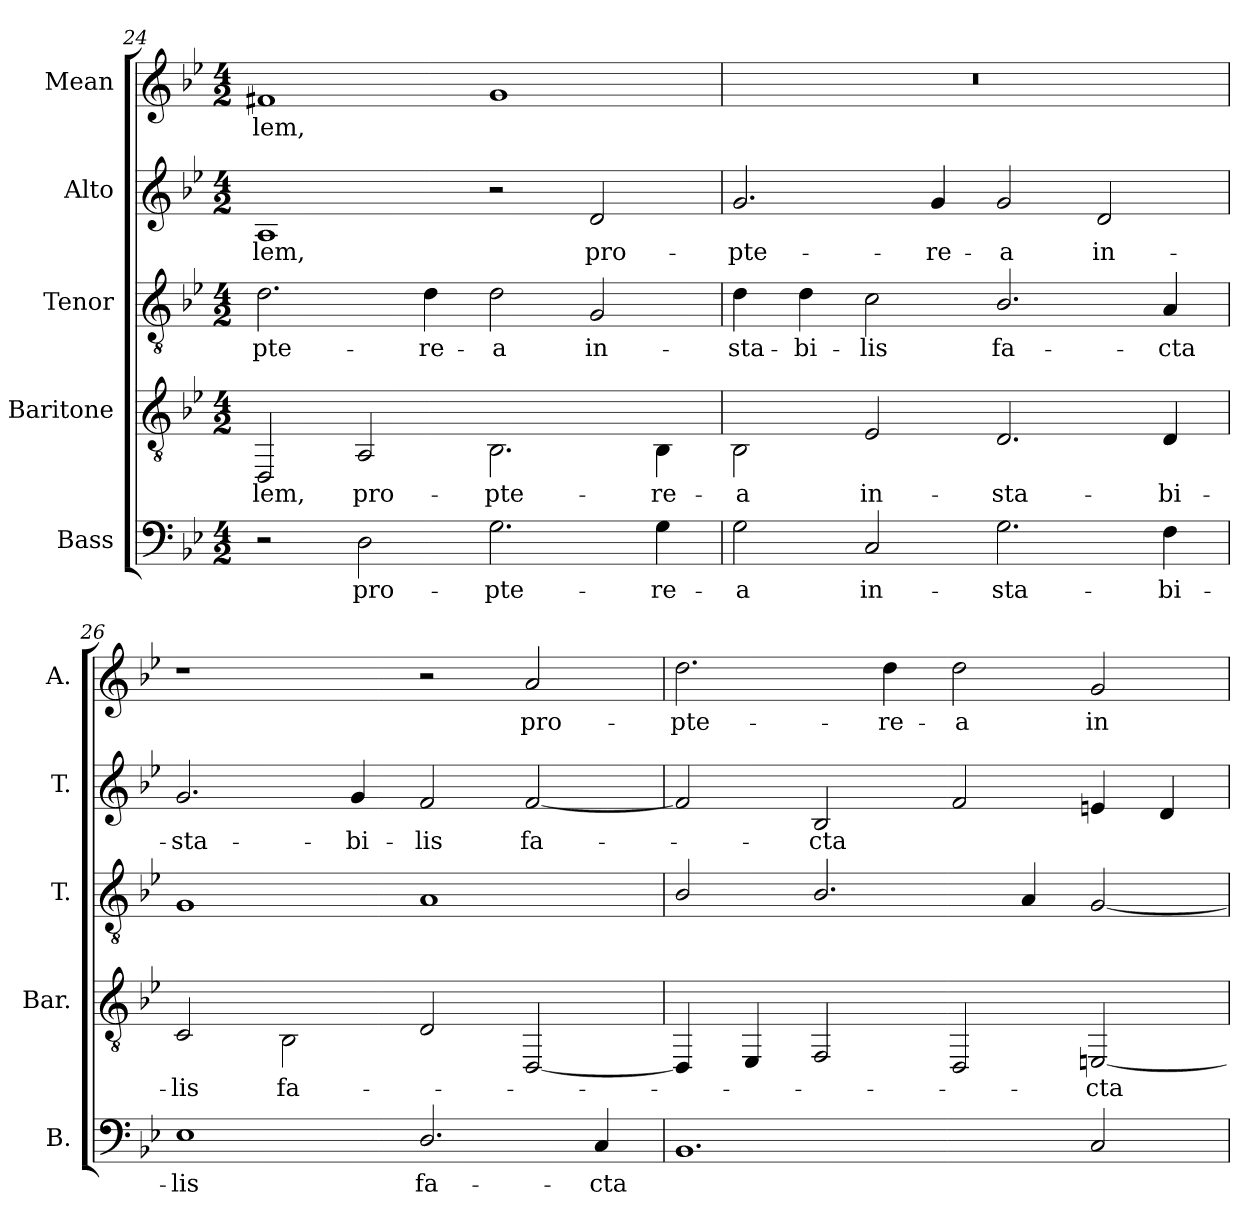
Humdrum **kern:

**kern	**text	**kern	**text	**kern	**text	**kern	**text	**kern	**text
*part5	*part5	*part4	*part4	*part3	*part3	*part2	*part2	*part1	*part1
*staff5	*staff5	*staff4	*staff4	*staff3	*staff3	*staff2	*staff2	*staff1	*staff1
*I"Bass	*	*I"Baritone	*	*I"Tenor	*	*I"Alto	*	*I"Mean	*
*I'B.	*	*I'Bar.	*	*I'T.	*	*I'T.	*	*I'A.	*
*clefF4	*	*clefGv2	*	*clefGv2	*	*clefG2	*	*clefG2	*
*	*	*	*	*ITrd7c12	*	*	*	*	*
*k[b-e-]	*	*k[b-e-]	*	*k[b-e-]	*	*k[b-e-]	*	*k[b-e-]	*
*B-:	*	*B-:	*	*B-:	*	*B-:	*	*B-:	*
*M4/2	*	*M4/2	*	*M4/2	*	*M4/2	*	*M4/2	*
=24	=24	=24	=24	=24	=24	=24	=24	=24	=24
!	!	!	!LO:LY:b:color=#000000	!	!	!	!	!	!
!	!	!	!	!	!LO:LY:b:color=#000000	!	!	!	!
!	!	!	!	!	!	!	!LO:LY:b:color=#000000	!	!
!	!	!	!	!	!	!	!	!	!LO:LY:b:color=#000000
2r	.	2DDi/	-lem,	2.Di\	-pte-	1Ai	-lem,	1f#Xi	-lem,
!	!LO:LY:b:color=#000000	!	!	!	!	!	!	!	!
!	!	!	!LO:LY:b:color=#000000	!	!	!	!	!	!
2Di\	pro-	2AAi/	pro-	.	.	.	.	.	.
!	!	!	!	!	!LO:LY:b:color=#000000	!	!	!	!
.	.	.	.	4Di\	-re-	.	.	.	.
!	!LO:LY:b:color=#000000	!	!	!	!	!	!	!	!
!	!	!	!LO:LY:b:color=#000000	!	!	!	!	!	!
!	!	!	!	!	!LO:LY:b:color=#000000	!	!	!	!
2.Gi\	-pte-	2.BB-i\	-pte-	2Di\	-a	2r	.	1gi	.
!	!	!	!	!	!LO:LY:b:color=#000000	!	!	!	!
!	!	!	!	!	!	!	!LO:LY:b:color=#000000	!	!
.	.	.	.	2GGi/	in-	2di/	pro-	.	.
!	!LO:LY:b:color=#000000	!	!	!	!	!	!	!	!
!	!	!	!LO:LY:b:color=#000000	!	!	!	!	!	!
4Gi\	-re-	4BB-i\	-re-	.	.	.	.	.	.
=25	=25	=25	=25	=25	=25	=25	=25	=25	=25
!	!LO:LY:b:color=#000000	!	!	!	!	!	!	!	!
!	!	!	!LO:LY:b:color=#000000	!	!	!	!	!	!
!	!	!	!	!	!LO:LY:b:color=#000000	!	!	!	!
!	!	!	!	!	!	!	!LO:LY:b:color=#000000	!LO:N:vis=1	!
2Gi\	-a	2BB-i\	-a	4Di\	-sta-	2.gi/	-pte-	0r	.
!	!	!	!	!	!LO:LY:b:color=#000000	!	!	!	!
.	.	.	.	4Di\	-bi-	.	.	.	.
!	!LO:LY:b:color=#000000	!	!	!	!	!	!	!	!
!	!	!	!LO:LY:b:color=#000000	!	!	!	!	!	!
!	!	!	!	!	!LO:LY:b:color=#000000	!	!	!	!
2Ci/	in-	2E-i/	in-	2Ci\	-lis	.	.	.	.
!	!	!	!	!	!	!	!LO:LY:b:color=#000000	!	!
.	.	.	.	.	.	4gi/	-re-	.	.
!	!LO:LY:b:color=#000000	!	!	!	!	!	!	!	!
!	!	!	!LO:LY:b:color=#000000	!	!	!	!	!	!
!	!	!	!	!	!LO:LY:b:color=#000000	!	!	!	!
!	!	!	!	!	!	!	!LO:LY:b:color=#000000	!	!
2.Gi\	-sta-	2.Di/	-sta-	2.BB-i/	fa-	2gi/	-a	.	.
!	!	!	!	!	!	!	!LO:LY:b:color=#000000	!	!
.	.	.	.	.	.	2di/	in-	.	.
!	!LO:LY:b:color=#000000	!	!	!	!	!	!	!	!
!	!	!	!LO:LY:b:color=#000000	!	!	!	!	!	!
!	!	!	!	!	!LO:LY:b:color=#000000	!	!	!	!
4Fi\	-bi-	4Di/	-bi-	4AAi/	-cta	.	.	.	.
=26	=26	=26	=26	=26	=26	=26	=26	=26	=26
!	!LO:LY:b:color=#000000	!	!	!	!	!	!	!	!
!	!	!	!LO:LY:b:color=#000000	!	!	!	!	!	!
!	!	!	!	!	!	!	!LO:LY:b:color=#000000	!	!
1E-i	-lis	2Ci/	-lis	1GGi	.	2.gi/	-sta-	1r	.
!	!	!	!LO:LY:b:color=#000000	!	!	!	!	!	!
.	.	2BB-i\	fa-	.	.	.	.	.	.
!	!	!	!	!	!	!	!LO:LY:b:color=#000000	!	!
.	.	.	.	.	.	4gi/	-bi-	.	.
!	!LO:LY:b:color=#000000	!	!	!	!	!	!	!	!
!	!	!	!	!	!	!	!LO:LY:b:color=#000000	!	!
2.Di/	fa-	2Di/	.	1AAi	.	2fi/	-lis	2r	.
!	!	!	!	!	!	!	!LO:LY:b:color=#000000	!	!
!	!	!	!	!	!	!	!	!	!LO:LY:b:color=#000000
.	.	[2DDi/	.	.	.	[2fi/	fa-	2ai/	pro-
!	!LO:LY:b:color=#000000	!	!	!	!	!	!	!	!
4Ci/	-cta	.	.	.	.	.	.	.	.
=27	=27	=27	=27	=27	=27	=27	=27	=27	=27
!	!	!	!	!	!	!	!	!	!LO:LY:b:color=#000000
1.BB-i	.	4DDi/]	.	2BB-i/	.	2fi/]	.	2.ddi\	-pte-
.	.	4EE-i/	.	.	.	.	.	.	.
!	!	!	!	!	!	!	!LO:LY:b:color=#000000	!	!
.	.	2FFi/	.	2.BB-i/	.	2B-i/	-cta	.	.
!	!	!	!	!	!	!	!	!	!LO:LY:b:color=#000000
.	.	.	.	.	.	.	.	4ddi\	-re-
!	!	!	!	!	!	!	!	!	!LO:LY:b:color=#000000
.	.	2DDi/	.	.	.	2fi/	.	2ddi\	-a
.	.	.	.	4AAi/	.	.	.	.	.
!	!	!	!LO:LY:b:color=#000000	!	!	!	!	!	!
!	!	!	!	!	!	!	!	!	!LO:LY:b:color=#000000
2Ci/	.	[2EEni/	-cta	[2GGi/	.	4eni/	.	2gi/	in-
.	.	.	.	.	.	4di/	.	.	.
=	=	=	=	=	=	=	=	=	=
*-	*-	*-	*-	*-	*-	*-	*-	*-	*-
